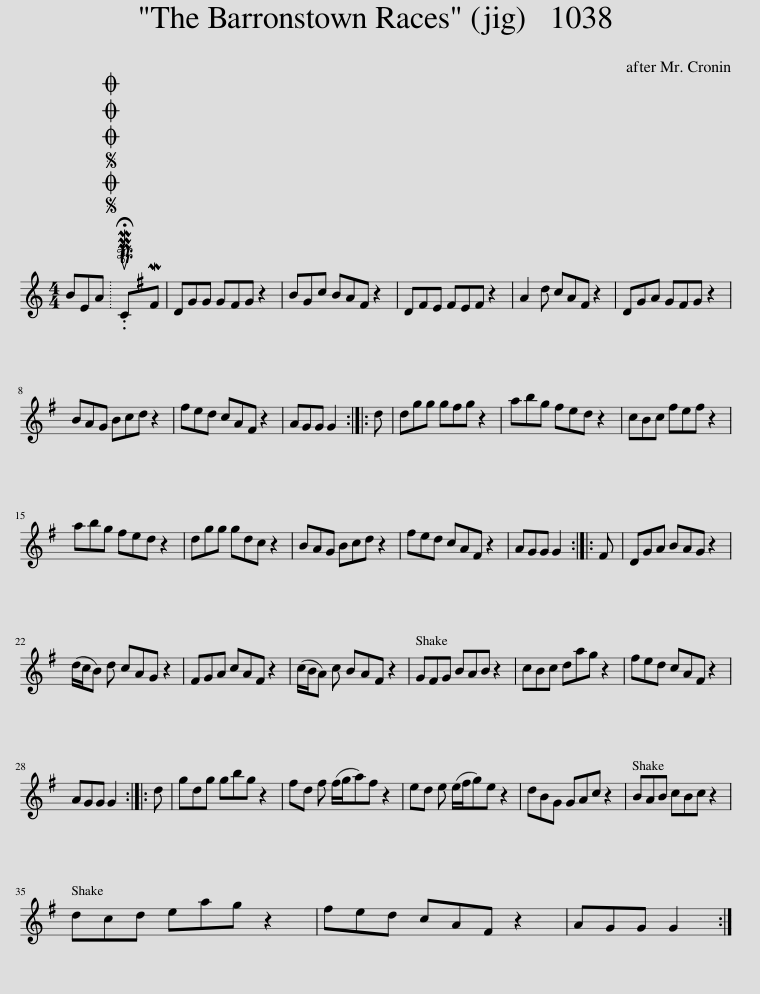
X:1
L:1/8
M:4/4
I:linebreak $
K:C
V:1 treble
V:1
 BEA |SOSOOO .!fermata!PMTuCM^F | DGG G^FG z2 | BGc BA^F z2 | D^FE FEF z2 | %5
 A2 d cA^F z2 | DGA G^FG z2 |$ BAG Bcd z2 | ^fed cA^F z2 | AGG G2 :: %10
 d | dgg g^fg z2 | abg ^fed z2 | cBc ^fef z2 |$ abg ^fed z2 | %15
 dgg gdc z2 | BAG Bcd z2 | ^fed cA^F z2 | AGG G2 :: ^F | %20
 DGA BAG z2 |$ (d/c/B) d cAG z2 | ^FGA cAF z2 | (c/B/A) c BA^F z2 | G^FG BAB z2 | %25
 cBc dag z2 | ^fed cA^F z2 |$ AGG G2 :: d | gdg gbg z2 | %30
 ^fd f (f/g/a)f z2 | ed e (e/^f/g)e z2 | dBG GAc z2 | BAB cBc z2 |$ dcd eag z2 | %35
 ^fed cA^F z2 | AGG G2 :| %37
